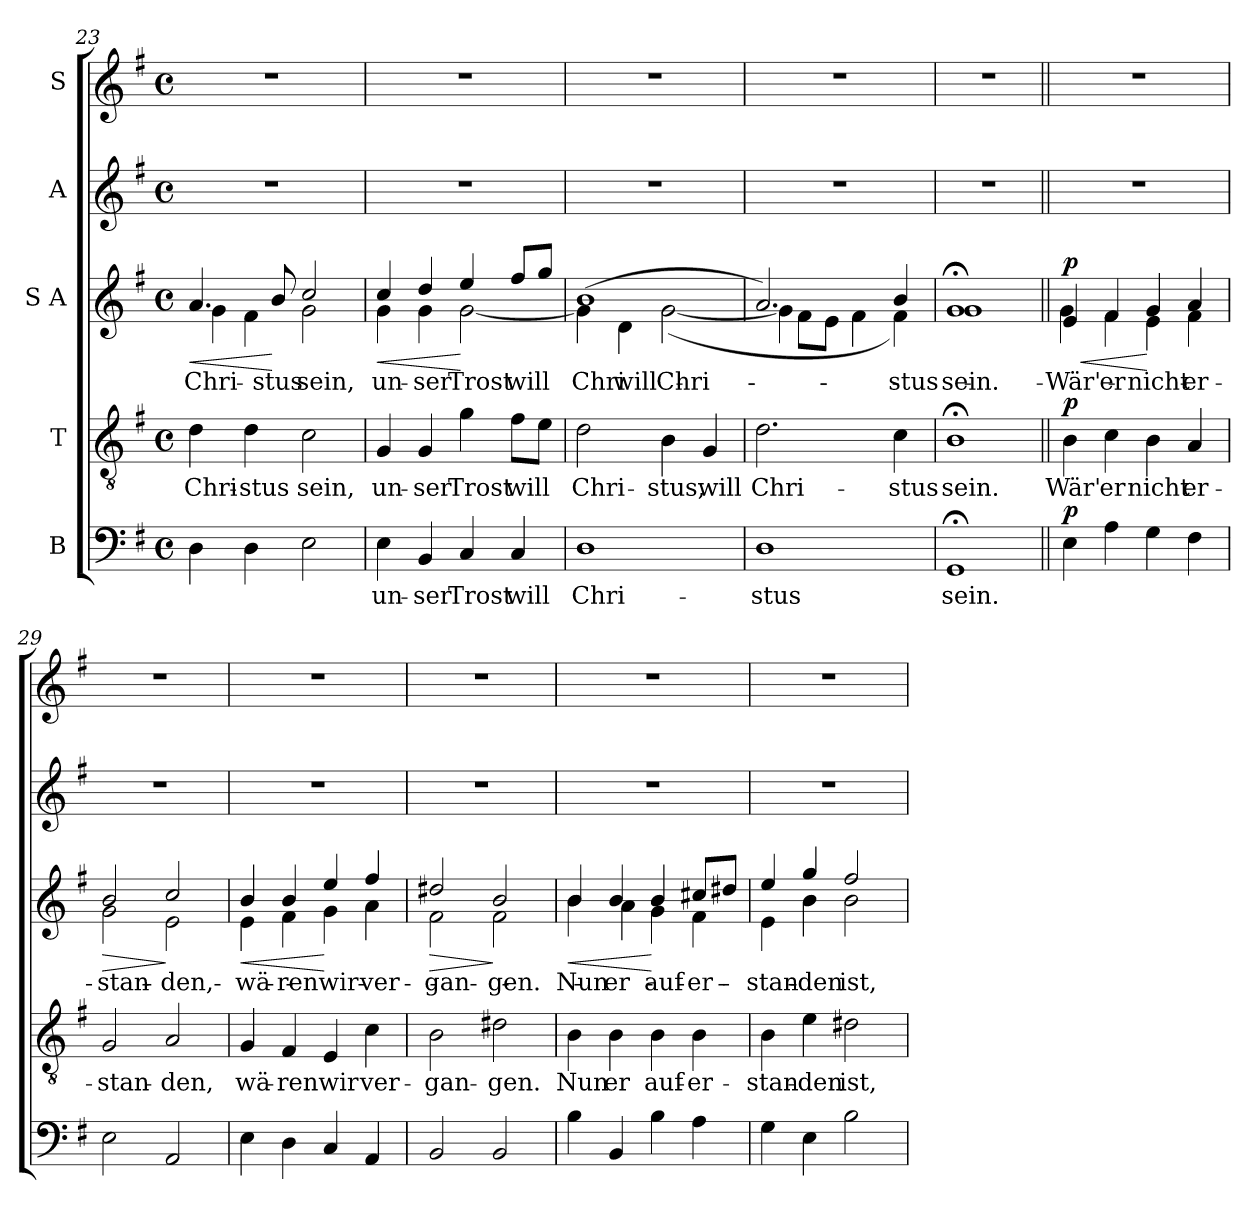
**kern	**text	**dynam	**kern	**text	**dynam	**kern	**text	**dynam	**kern	**kern
*part5	*part5	*part5	*part4	*part4	*part4	*part3	*part3	*part3	*part2	*part1
*staff5	*staff5	*staff5	*staff4	*staff4	*staff4	*staff3	*staff3	*staff3	*staff2	*staff1
*I"B	*	*	*I"T	*	*	*I"S A	*	*	*I"A	*I"S
*clefF4	*	*	*clefGv2	*	*	*clefG2	*	*	*clefG2	*clefG2
*k[f#]	*	*	*k[f#]	*	*	*k[f#]	*	*	*k[f#]	*k[f#]
*M4/4	*	*	*M4/4	*	*	*M4/4	*	*	*M4/4	*M4/4
*met(c)	*	*	*met(c)	*	*	*met(c)	*	*	*met(c)	*met(c)
=23	=23	=23	=23	=23	=23	=23	=23	=23	=23	=23
!	!	!	!	!LO:LY:b	!	!	!LO:LY:b	!LO:HP:b	!	!
*	*	*	*	*	*	*^	*	*	*	*
4D\	.	.	4d\	Chri-	.	4.a/	4g\	Chri-	<	1r	1r
!	!	!	!	!LO:LY:b	!	!	!	!	!	!	!
4D\	.	.	4d\	-stus	.	.	4f#\	.	.	.	.
!	!	!	!	!	!	!	!	!LO:LY:b	!	!	!
.	.	.	.	.	.	8b/	.	-stus	[	.	.
!	!	!	!	!LO:LY:b	!	!	!	!LO:LY:b	!	!	!
2E\	.	.	2c\	sein,	.	2cc/	2g\	sein,	.	.	.
!!LO:LB:g=z
=24	=24	=24	=24	=24	=24	=24	=24	=24	=24	=24	=24
!	!LO:LY:b	!	!	!LO:LY:b	!	!	!	!LO:LY:b	!LO:HP:b	!	!
4E\	un-	.	4G/	un-	.	4cc/	4g\	un-	<	1r	1r
!	!LO:LY:b	!	!	!LO:LY:b	!	!	!	!LO:LY:b	!	!	!
4BB/	-ser	.	4G/	-ser	.	4dd/	4g\	-ser	.	.	.
!	!LO:LY:b	!	!	!LO:LY:b	!	!	!	!LO:LY:b	!	!	!
4C/	Trost	.	4g\	Trost	.	4ee/	[2g\	Trost	[	.	.
!	!LO:LY:b	!	!	!LO:LY:b	!	!	!	!LO:LY:b	!	!	!
4C/	will	.	8f#\L	will	.	8ff#/L	.	will	.	.	.
.	.	.	8e\J	.	.	8gg/J	.	.	.	.	.
=25	=25	=25	=25	=25	=25	=25	=25	=25	=25	=25	=25
!	!LO:LY:b	!	!	!LO:LY:b	!	!	!	!LO:LY:b	!	!	!
1D	Chri-	.	2d\	Chri-	.	(1b	4g\]	Chri-	.	1r	1r
!	!	!	!	!	!	!	!	!LO:LY:b	!	!	!
.	.	.	.	.	.	.	4d\	will	.	.	.
!	!	!	!	!LO:LY:b	!	!	!	!LO:LY:b	!	!	!
.	.	.	4B\	-stus,	.	.	([2g\	Chri-	.	.	.
!	!	!	!	!LO:LY:b	!	!	!	!	!	!	!
.	.	.	4G/	will	.	.	.	.	.	.	.
=26	=26	=26	=26	=26	=26	=26	=26	=26	=26	=26	=26
!	!LO:LY:b	!	!	!LO:LY:b	!	!	!	!	!	!	!
1D	-stus	.	2.d\	Chri-	.	2.a/)	4g\]	.	.	1r	1r
.	.	.	.	.	.	.	8f#\L	.	.	.	.
.	.	.	.	.	.	.	8e\J	.	.	.	.
.	.	.	.	.	.	.	4f#\	.	.	.	.
!	!	!	!	!LO:LY:b	!	!	!	!LO:LY:b	!	!	!
!	!	!	!	!	!	!	!	!LO:LY:b	!	!	!
.	.	.	4c\	-stus	.	4b/	4f#\)	-stus	.	.	.
=27	=27	=27	=27	=27	=27	=27	=27	=27	=27	=27	=27
!	!LO:LY:b	!	!	!LO:LY:b	!	!	!	!LO:LY:b	!	!	!
!	!	!	!	!	!	!	!	!LO:LY:b	!	!	!
1GG;<	sein.	.	1B;<	sein.	.	1g;<	1g	sein.	.	1r	1r
!!LO:PB:g=z
=28||	=28||	=28||	=28||	=28||	=28||	=28||	=28||	=28||	=28||	=28||	=28||
!	!	!LO:DY:a	!	!LO:LY:b	!LO:DY:a	!	!	!LO:LY:b	!LO:HP:b	!	!
!	!	!	!	!	!	!	!	!	!LO:DY:n=1:a	!	!
4E\	.	p	4B\	Wär'	p	4e/	4g\	Wär'	< p	1r	1r
!	!	!	!	!LO:LY:b	!	!	!	!LO:LY:b	!	!	!
4A\	.	.	4c\	er	.	4f#/	4f#\	er	.	.	.
!	!	!	!	!LO:LY:b	!	!	!	!LO:LY:b	!	!	!
4G\	.	.	4B\	nicht	.	4g/	4e\	nicht	[	.	.
!	!	!	!	!LO:LY:b	!	!	!	!LO:LY:b	!	!	!
4F#\	.	.	4A/	er-	.	4a/	4f#\	er-	.	.	.
=29	=29	=29	=29	=29	=29	=29	=29	=29	=29	=29	=29
!	!	!	!	!LO:LY:b	!	!	!	!LO:LY:b	!LO:HP:b	!	!
2E\	.	.	2G/	-stan-	.	2b/	2g\	-stan-	>	1r	1r
!	!	!	!	!LO:LY:b	!	!	!	!LO:LY:b	!	!	!
2AA/	.	.	2A/	-den,	.	2cc/	2e\	-den,	]	.	.
=30	=30	=30	=30	=30	=30	=30	=30	=30	=30	=30	=30
!	!	!	!	!LO:LY:b	!	!	!	!LO:LY:b	!LO:HP:b	!	!
4E\	.	.	4G/	wä-	.	4b/	4e\	wä-	<	1r	1r
!	!	!	!	!LO:LY:b	!	!	!	!LO:LY:b	!	!	!
4D\	.	.	4F#/	-ren	.	4b/	4f#\	-ren	.	.	.
!	!	!	!	!LO:LY:b	!	!	!	!LO:LY:b	!	!	!
4C/	.	.	4E/	wir	.	4ee/	4g\	wir	[	.	.
!	!	!	!	!LO:LY:b	!	!	!	!LO:LY:b	!	!	!
4AA/	.	.	4c\	ver-	.	4ff#/	4a\	ver-	.	.	.
=31	=31	=31	=31	=31	=31	=31	=31	=31	=31	=31	=31
!	!	!	!	!LO:LY:b	!	!	!	!LO:LY:b	!LO:HP:b	!	!
2BB/	.	.	2B\	-gan-	.	2dd#X/	2f#\	-gan-	>	1r	1r
!	!	!	!	!LO:LY:b	!	!	!	!LO:LY:b	!	!	!
2BB/	.	.	2d#X\	-gen.	.	2b/	2f#\	-gen.	]	.	.
!!LO:LB:g=z
=32	=32	=32	=32	=32	=32	=32	=32	=32	=32	=32	=32
!	!	!	!	!LO:LY:b	!	!	!	!LO:LY:b	!LO:HP:b	!	!
4B\	.	.	4B\	Nun	.	4b/	4b\	Nun	<	1r	1r
!	!	!	!	!LO:LY:b	!	!	!	!LO:LY:b	!	!	!
4BB/	.	.	4B\	er	.	4b/	4a\	er	.	.	.
!	!	!	!	!LO:LY:b	!	!	!	!LO:LY:b	!	!	!
4B\	.	.	4B\	auf-	.	4b/	4g\	auf-	[	.	.
!	!	!	!	!LO:LY:b	!	!	!	!LO:LY:b	!	!	!
4A\	.	.	4B\	-er-	.	8cc#X/L	4f#\	-er-	.	.	.
.	.	.	.	.	.	8dd#X/J	.	.	.	.	.
=33	=33	=33	=33	=33	=33	=33	=33	=33	=33	=33	=33
!	!	!	!	!LO:LY:b	!	!	!	!LO:LY:b	!	!	!
4G\	.	.	4B\	-stan-	.	4ee/	4e\	-stan-	.	1r	1r
!	!	!	!	!LO:LY:b	!	!	!	!LO:LY:b	!	!	!
4E\	.	.	4e\	-den	.	4gg/	4b\	-den	.	.	.
!	!	!	!	!LO:LY:b	!	!	!	!LO:LY:b	!	!	!
2B\	.	.	2d#X\	ist,	.	2ff#/	2b\	ist,	.	.	.
*	*	*	*	*	*	*v	*v	*	*	*	*
=	=	=	=	=	=	=	=	=	=	=
*-	*-	*-	*-	*-	*-	*-	*-	*-	*-	*-
